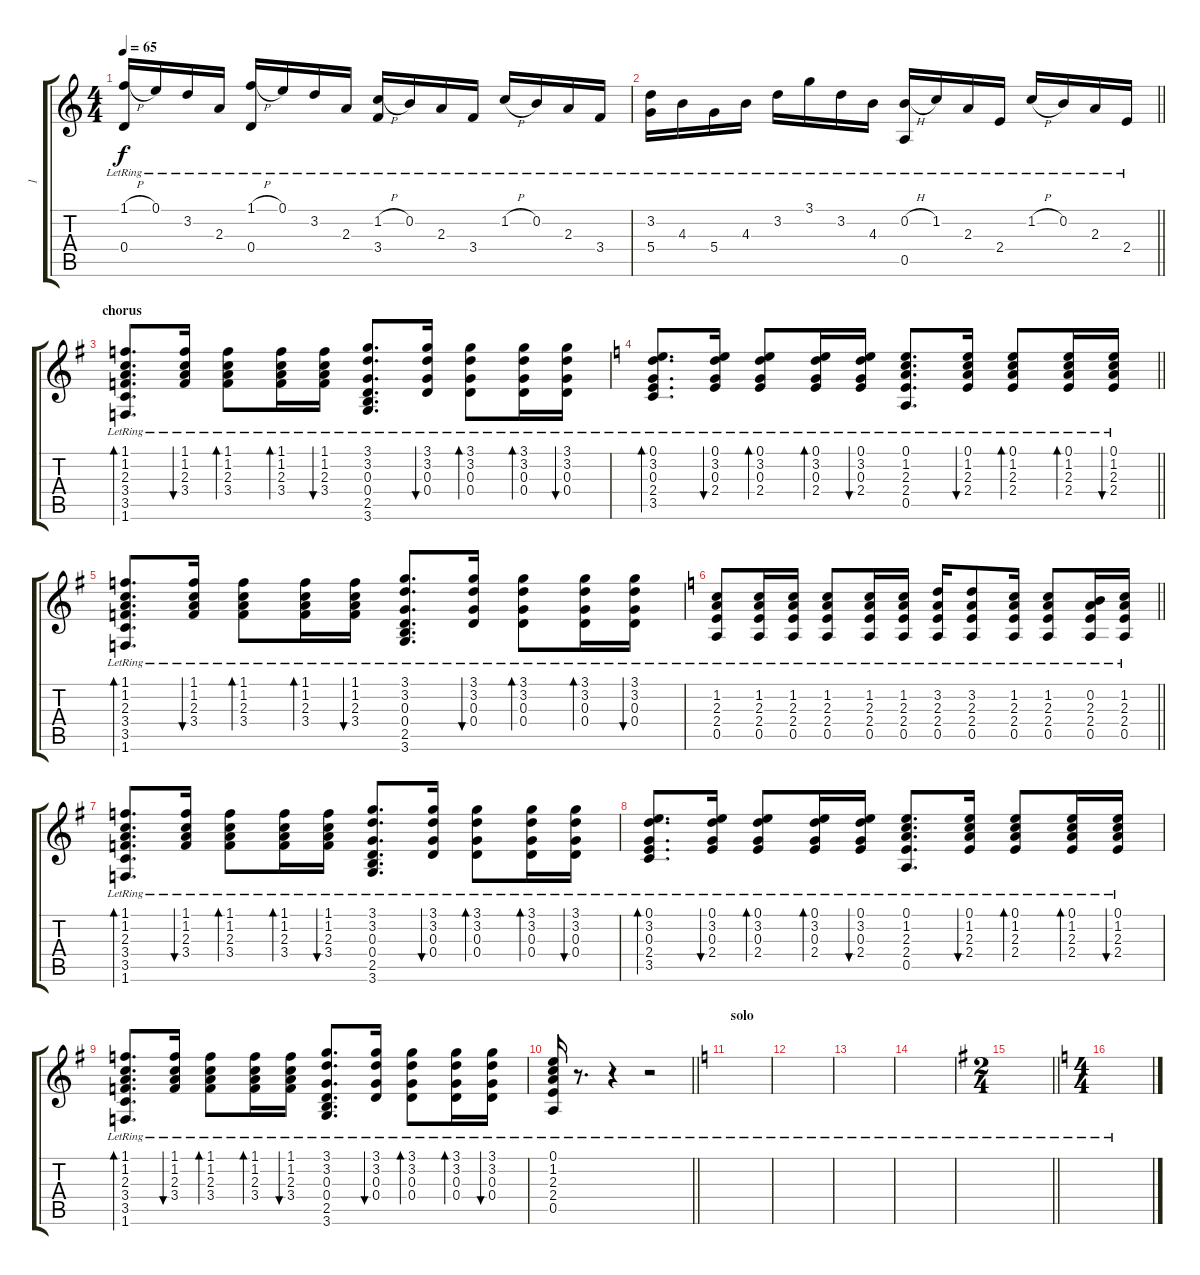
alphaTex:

\track ("1" "1") {instrument overdrivenguitar}
\staff {score tabs}
\tuning (E4 B3 G3 D3 A2 E2) {hide}
\ts (4 4)
\tempo 65
\clef g2
\ks c
(1.1{h lr} 0.4{lr}).16{dy f} 0.1{lr}.16 3.2{lr}.16 2.3{lr}.16 (1.1{h lr} 0.4{lr}).16 0.1{lr}.16 3.2{lr}.16 2.3{lr}.16 (1.2{h lr} 3.4{lr}).16 0.2{lr}.16 2.3{lr}.16 3.4{lr}.16 1.2{h lr}.16 0.2{lr}.16 2.3{lr}.16 3.4{lr}.16 |
\barLineRight lightlight
(3.2{lr} 5.4{lr}).16 4.3{lr}.16 5.4{lr}.16 4.3{lr}.16 3.2{lr}.16 3.1{lr}.16 3.2{lr}.16 4.3{lr}.16 (0.2{h lr} 0.5{lr}).16 1.2{lr}.16 2.3{lr}.16 2.4{lr}.16 1.2{h lr}.16 0.2{lr}.16 2.3{lr}.16 2.4{lr}.16 |
\section ("" "chorus")
\ks eminor
(1.1{lr} 1.2{lr} 2.3{lr} 3.4{lr} 3.5{lr} 1.6{lr}).8{d bd 60} (1.1{lr} 1.2{lr} 2.3{lr} 3.4{lr}).16{bu 60} (1.1{lr} 1.2{lr} 2.3{lr} 3.4{lr}).8{bd 60} (1.1{lr} 1.2{lr} 2.3{lr} 3.4{lr}).16{bd 60} (1.1{lr} 1.2{lr} 2.3{lr} 3.4{lr}).16{bu 60} (3.1{lr} 3.2{lr} 0.3{lr} 0.4{lr} 2.5{lr} 3.6{lr}).8{d} (3.1{lr} 3.2{lr} 0.3{lr} 0.4{lr}).16{bu 60} (3.1{lr} 3.2{lr} 0.3{lr} 0.4{lr}).8{bd 60} (3.1{lr} 3.2{lr} 0.3{lr} 0.4{lr}).16{bd 60} (3.1{lr} 3.2{lr} 0.3{lr} 0.4{lr}).16{bu 60} |
\barLineRight lightlight
\ks c
(0.1{lr} 3.2{lr} 0.3{lr} 2.4{lr} 3.5{lr}).8{d bd 60} (0.1{lr} 3.2{lr} 0.3{lr} 2.4{lr}).16{bu 60} (0.1{lr} 3.2{lr} 0.3{lr} 2.4{lr}).8{bd 60} (0.1{lr} 3.2{lr} 0.3{lr} 2.4{lr}).16{bd 60} (0.1{lr} 3.2{lr} 0.3{lr} 2.4{lr}).16{bu 60} (0.1{lr} 1.2{lr} 2.3{lr} 2.4{lr} 0.5{lr}).8{d} (0.1{lr} 1.2{lr} 2.3{lr} 2.4{lr}).16{bu 60} (0.1{lr} 1.2{lr} 2.3{lr} 2.4{lr}).8{bd 60} (0.1{lr} 1.2{lr} 2.3{lr} 2.4{lr}).16{bd 60} (0.1{lr} 1.2{lr} 2.3{lr} 2.4{lr}).16{bu 60} |
\ks eminor
(1.1{lr} 1.2{lr} 2.3{lr} 3.4{lr} 3.5{lr} 1.6{lr}).8{d bd 60} (1.1{lr} 1.2{lr} 2.3{lr} 3.4{lr}).16{bu 60} (1.1{lr} 1.2{lr} 2.3{lr} 3.4{lr}).8{bd 60} (1.1{lr} 1.2{lr} 2.3{lr} 3.4{lr}).16{bd 60} (1.1{lr} 1.2{lr} 2.3{lr} 3.4{lr}).16{bu 60} (3.1{lr} 3.2{lr} 0.3{lr} 0.4{lr} 2.5{lr} 3.6{lr}).8{d} (3.1{lr} 3.2{lr} 0.3{lr} 0.4{lr}).16{bu 60} (3.1{lr} 3.2{lr} 0.3{lr} 0.4{lr}).8{bd 60} (3.1{lr} 3.2{lr} 0.3{lr} 0.4{lr}).16{bd 60} (3.1{lr} 3.2{lr} 0.3{lr} 0.4{lr}).16{bu 60} |
\barLineRight lightlight
\ks c
(1.2{lr} 2.3{lr} 2.4{lr} 0.5{lr}).8 (1.2{lr} 2.3{lr} 2.4{lr} 0.5{lr}).16 (1.2{lr} 2.3{lr} 2.4{lr} 0.5{lr}).16 (1.2{lr} 2.3{lr} 2.4{lr} 0.5{lr}).8 (1.2{lr} 2.3{lr} 2.4{lr} 0.5{lr}).16 (1.2{lr} 2.3{lr} 2.4{lr} 0.5{lr}).16 (3.2{lr} 2.3{lr} 2.4{lr} 0.5{lr}).16 (3.2{lr} 2.3{lr} 2.4{lr} 0.5{lr}).8 (1.2{lr} 2.3{lr} 2.4{lr} 0.5{lr}).16 (1.2{lr} 2.3{lr} 2.4{lr} 0.5{lr}).8 (0.2{lr} 2.3{lr} 2.4{lr} 0.5{lr}).16 (1.2{lr} 2.3{lr} 2.4{lr} 0.5{lr}).16 |
\ks eminor
(1.1{lr} 1.2{lr} 2.3{lr} 3.4{lr} 3.5{lr} 1.6{lr}).8{d bd 60} (1.1{lr} 1.2{lr} 2.3{lr} 3.4{lr}).16{bu 60} (1.1{lr} 1.2{lr} 2.3{lr} 3.4{lr}).8{bd 60} (1.1{lr} 1.2{lr} 2.3{lr} 3.4{lr}).16{bd 60} (1.1{lr} 1.2{lr} 2.3{lr} 3.4{lr}).16{bu 60} (3.1{lr} 3.2{lr} 0.3{lr} 0.4{lr} 2.5{lr} 3.6{lr}).8{d} (3.1{lr} 3.2{lr} 0.3{lr} 0.4{lr}).16{bu 60} (3.1{lr} 3.2{lr} 0.3{lr} 0.4{lr}).8{bd 60} (3.1{lr} 3.2{lr} 0.3{lr} 0.4{lr}).16{bd 60} (3.1{lr} 3.2{lr} 0.3{lr} 0.4{lr}).16{bu 60} |
(0.1{lr} 3.2{lr} 0.3{lr} 2.4{lr} 3.5{lr}).8{d bd 60} (0.1{lr} 3.2{lr} 0.3{lr} 2.4{lr}).16{bu 60} (0.1{lr} 3.2{lr} 0.3{lr} 2.4{lr}).8{bd 60} (0.1{lr} 3.2{lr} 0.3{lr} 2.4{lr}).16{bd 60} (0.1{lr} 3.2{lr} 0.3{lr} 2.4{lr}).16{bu 60} (0.1{lr} 1.2{lr} 2.3{lr} 2.4{lr} 0.5{lr}).8{d} (0.1{lr} 1.2{lr} 2.3{lr} 2.4{lr}).16{bu 60} (0.1{lr} 1.2{lr} 2.3{lr} 2.4{lr}).8{bd 60} (0.1{lr} 1.2{lr} 2.3{lr} 2.4{lr}).16{bd 60} (0.1{lr} 1.2{lr} 2.3{lr} 2.4{lr}).16{bu 60} |
(1.1{lr} 1.2{lr} 2.3{lr} 3.4{lr} 3.5{lr} 1.6{lr}).8{d bd 60} (1.1{lr} 1.2{lr} 2.3{lr} 3.4{lr}).16{bu 60} (1.1{lr} 1.2{lr} 2.3{lr} 3.4{lr}).8{bd 60} (1.1{lr} 1.2{lr} 2.3{lr} 3.4{lr}).16{bd 60} (1.1{lr} 1.2{lr} 2.3{lr} 3.4{lr}).16{bu 60} (3.1{lr} 3.2{lr} 0.3{lr} 0.4{lr} 2.5{lr} 3.6{lr}).8{d} (3.1{lr} 3.2{lr} 0.3{lr} 0.4{lr}).16{bu 60} (3.1{lr} 3.2{lr} 0.3{lr} 0.4{lr}).8{bd 60} (3.1{lr} 3.2{lr} 0.3{lr} 0.4{lr}).16{bd 60} (3.1{lr} 3.2{lr} 0.3{lr} 0.4{lr}).16{bu 60} |
\barLineRight lightlight
(0.1{lr} 1.2{lr} 2.3{lr} 2.4{lr} 0.5{lr}).16 r.8{d} r.4 r.2 |
\section ("" "solo")
\ks c
|
|
|
|
\ts (2 4)
\barLineRight lightlight
\ks eminor
|
\ts (4 4)
\ks c
